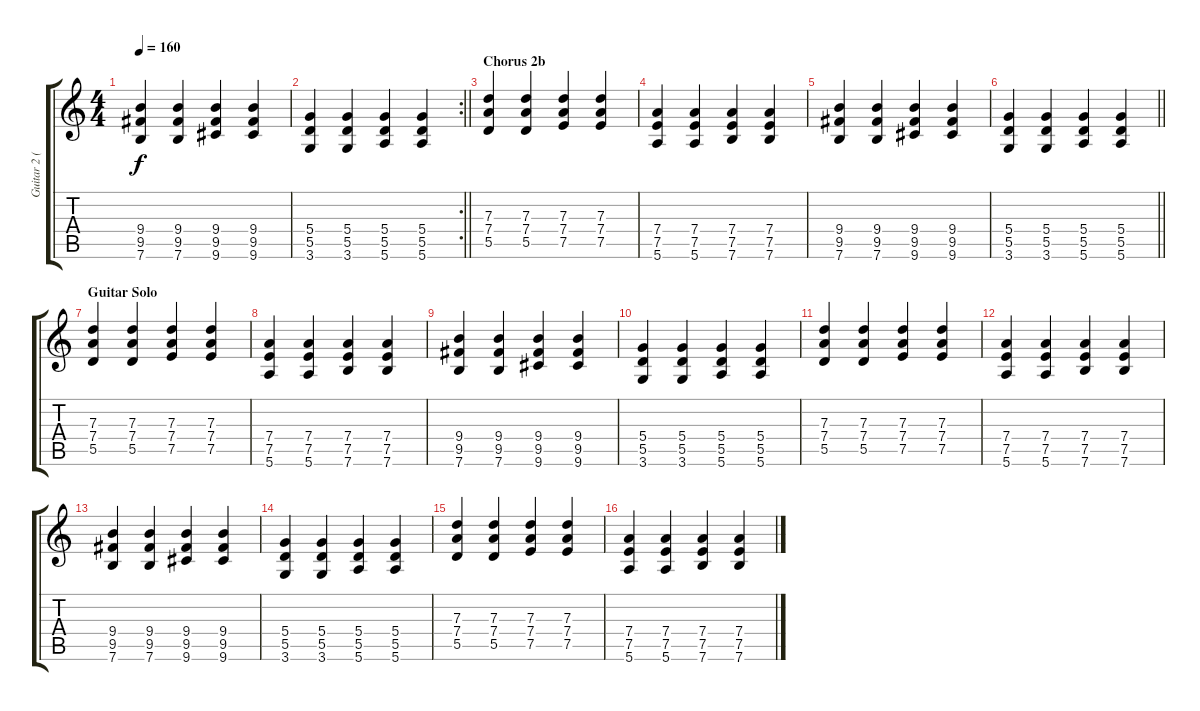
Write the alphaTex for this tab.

\track ("Guitar 2 (rhythm) - Lucas Folz" "Guitar 2 (") {instrument overdrivenguitar}
\staff {score tabs}
\tuning (E4 B3 G3 D3 A2 E2) {hide}
\ts (4 4)
\tempo 160
\clef g2
\ks c
(9.4 9.5 7.6).4{dy f} (9.4 9.5 7.6).4 (9.4 9.5 9.6).4 (9.4 9.5 9.6).4 |
\rc 2
\barLineRight lightlight
(5.4 5.5 3.6).4 (5.4 5.5 3.6).4 (5.4 5.5 5.6).4 (5.4 5.5 5.6).4 |
\section ("" "Chorus 2b")
(7.3 7.4 5.5).4 (7.3 7.4 5.5).4 (7.3 7.4 7.5).4 (7.3 7.4 7.5).4 |
(7.4 7.5 5.6).4 (7.4 7.5 5.6).4 (7.4 7.5 7.6).4 (7.4 7.5 7.6).4 |
(9.4 9.5 7.6).4 (9.4 9.5 7.6).4 (9.4 9.5 9.6).4 (9.4 9.5 9.6).4 |
\barLineRight lightlight
(5.4 5.5 3.6).4 (5.4 5.5 3.6).4 (5.4 5.5 5.6).4 (5.4 5.5 5.6).4 |
\section ("" "Guitar Solo")
(7.3 7.4 5.5).4 (7.3 7.4 5.5).4 (7.3 7.4 7.5).4 (7.3 7.4 7.5).4 |
(7.4 7.5 5.6).4 (7.4 7.5 5.6).4 (7.4 7.5 7.6).4 (7.4 7.5 7.6).4 |
(9.4 9.5 7.6).4 (9.4 9.5 7.6).4 (9.4 9.5 9.6).4 (9.4 9.5 9.6).4 |
(5.4 5.5 3.6).4 (5.4 5.5 3.6).4 (5.4 5.5 5.6).4 (5.4 5.5 5.6).4 |
(7.3 7.4 5.5).4 (7.3 7.4 5.5).4 (7.3 7.4 7.5).4 (7.3 7.4 7.5).4 |
(7.4 7.5 5.6).4 (7.4 7.5 5.6).4 (7.4 7.5 7.6).4 (7.4 7.5 7.6).4 |
(9.4 9.5 7.6).4 (9.4 9.5 7.6).4 (9.4 9.5 9.6).4 (9.4 9.5 9.6).4 |
(5.4 5.5 3.6).4 (5.4 5.5 3.6).4 (5.4 5.5 5.6).4 (5.4 5.5 5.6).4 |
(7.3 7.4 5.5).4 (7.3 7.4 5.5).4 (7.3 7.4 7.5).4 (7.3 7.4 7.5).4 |
(7.4 7.5 5.6).4 (7.4 7.5 5.6).4 (7.4 7.5 7.6).4 (7.4 7.5 7.6).4
